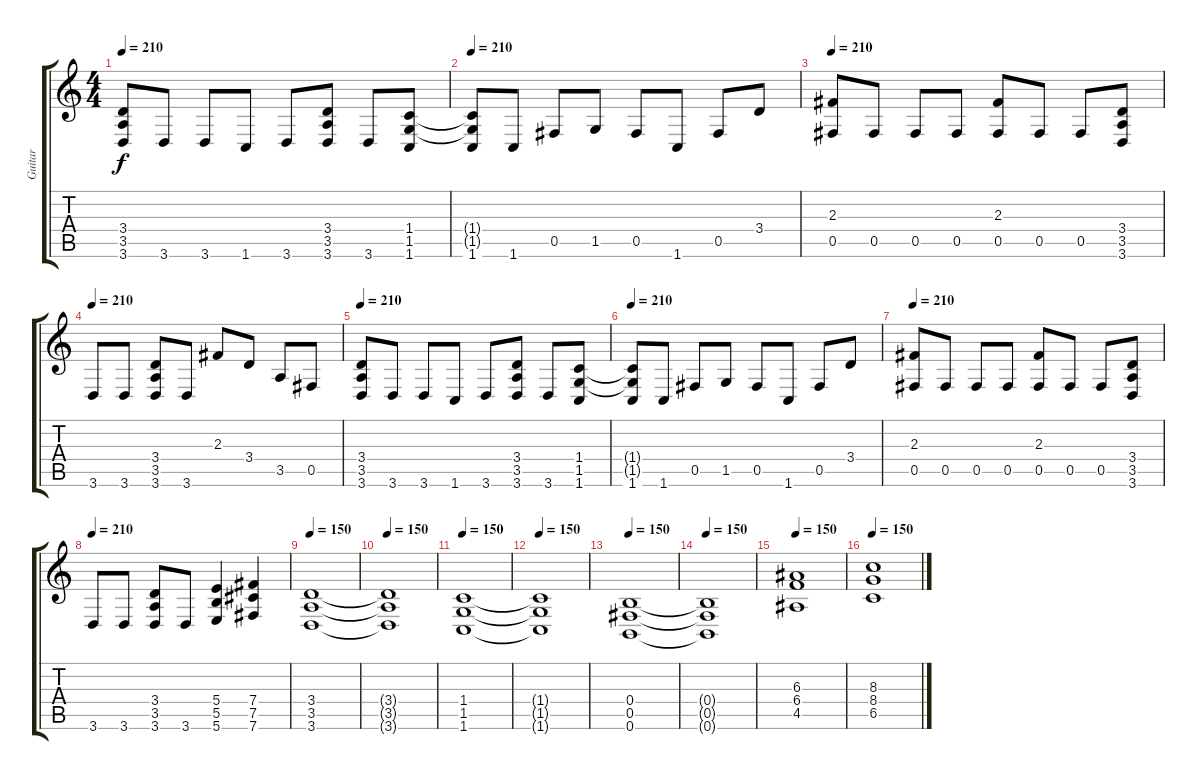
\track ("Guitar" "Guitar") {instrument distortionguitar}
\staff {score tabs}
\tuning (Db4 Ab3 E3 B2 Gb2 B1) {hide}
\ts (4 4)
\tempo 210
\clef g2
\ks c
(3.4 3.5 3.6).8{dy f} 3.6.8 3.6.8 1.6.8 3.6.8 (3.4 3.5 3.6).8 3.6.8 (1.4 1.5 1.6).8 |
\tempo 210
(1.4{t} 1.5{t} 1.6).8 1.6.8 0.5.8 1.5.8 0.5.8 1.6.8 0.5.8 3.4.8 |
\tempo 210
(2.3 0.5).8 0.5.8 0.5.8 0.5.8 (2.3 0.5).8 0.5.8 0.5.8 (3.4 3.5 3.6).8 |
\tempo 210
3.6.8 3.6.8 (3.4 3.5 3.6).8 3.6.8 2.3.8 3.4.8 3.5.8 0.5.8 |
\tempo 210
(3.4 3.5 3.6).8 3.6.8 3.6.8 1.6.8 3.6.8 (3.4 3.5 3.6).8 3.6.8 (1.4 1.5 1.6).8 |
\tempo 210
(1.4{t} 1.5{t} 1.6).8 1.6.8 0.5.8 1.5.8 0.5.8 1.6.8 0.5.8 3.4.8 |
\tempo 210
(2.3 0.5).8 0.5.8 0.5.8 0.5.8 (2.3 0.5).8 0.5.8 0.5.8 (3.4 3.5 3.6).8 |
\tempo 210
3.6.8 3.6.8 (3.4 3.5 3.6).8 3.6.8 (5.4 5.5 5.6).4 (7.4 7.5 7.6).4 |
\tempo 150
(3.4 3.5 3.6).1{volume 16 balance 8 instrument distortionguitar} |
\tempo 150
(3.4{t} 3.5{t} 3.6{t}).1 |
\tempo 150
(1.4 1.5 1.6).1 |
\tempo 150
(1.4{t} 1.5{t} 1.6{t}).1 |
\tempo 150
(0.4 0.5 0.6).1 |
\tempo 150
(0.4{t} 0.5{t} 0.6{t}).1 |
\tempo 150
(6.3 6.4 4.5).1 |
\tempo 150
(8.3 8.4 6.5).1
